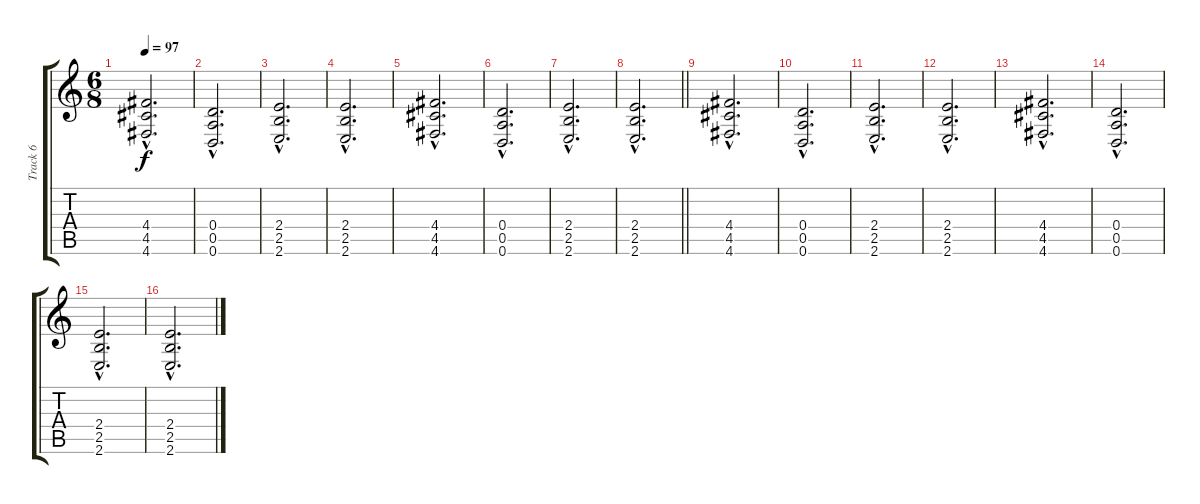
\track ("Track 6" "Track 6") {instrument distortionguitar}
\staff {score tabs}
\tuning (E4 B3 G3 D3 A2 D2) {hide}
\ts (6 8)
\tempo 97
\clef g2
\ks c
(4.4{hac} 4.5{hac} 4.6{hac}).2{d dy f} |
(0.4{hac} 0.5{hac} 0.6{hac}).2{d} |
(2.4{hac} 2.5{hac} 2.6{hac}).2{d} |
(2.4{hac} 2.5{hac} 2.6{hac}).2{d} |
(4.4{hac} 4.5{hac} 4.6{hac}).2{d} |
(0.4{hac} 0.5{hac} 0.6{hac}).2{d} |
(2.4{hac} 2.5{hac} 2.6{hac}).2{d} |
\barLineRight lightlight
(2.4{hac} 2.5{hac} 2.6{hac}).2{d} |
(4.4{hac} 4.5{hac} 4.6{hac}).2{d} |
(0.4{hac} 0.5{hac} 0.6{hac}).2{d} |
(2.4{hac} 2.5{hac} 2.6{hac}).2{d} |
(2.4{hac} 2.5{hac} 2.6{hac}).2{d} |
(4.4{hac} 4.5{hac} 4.6{hac}).2{d} |
(0.4{hac} 0.5{hac} 0.6{hac}).2{d} |
(2.4{hac} 2.5{hac} 2.6{hac}).2{d} |
(2.4{hac} 2.5{hac} 2.6{hac}).2{d}
